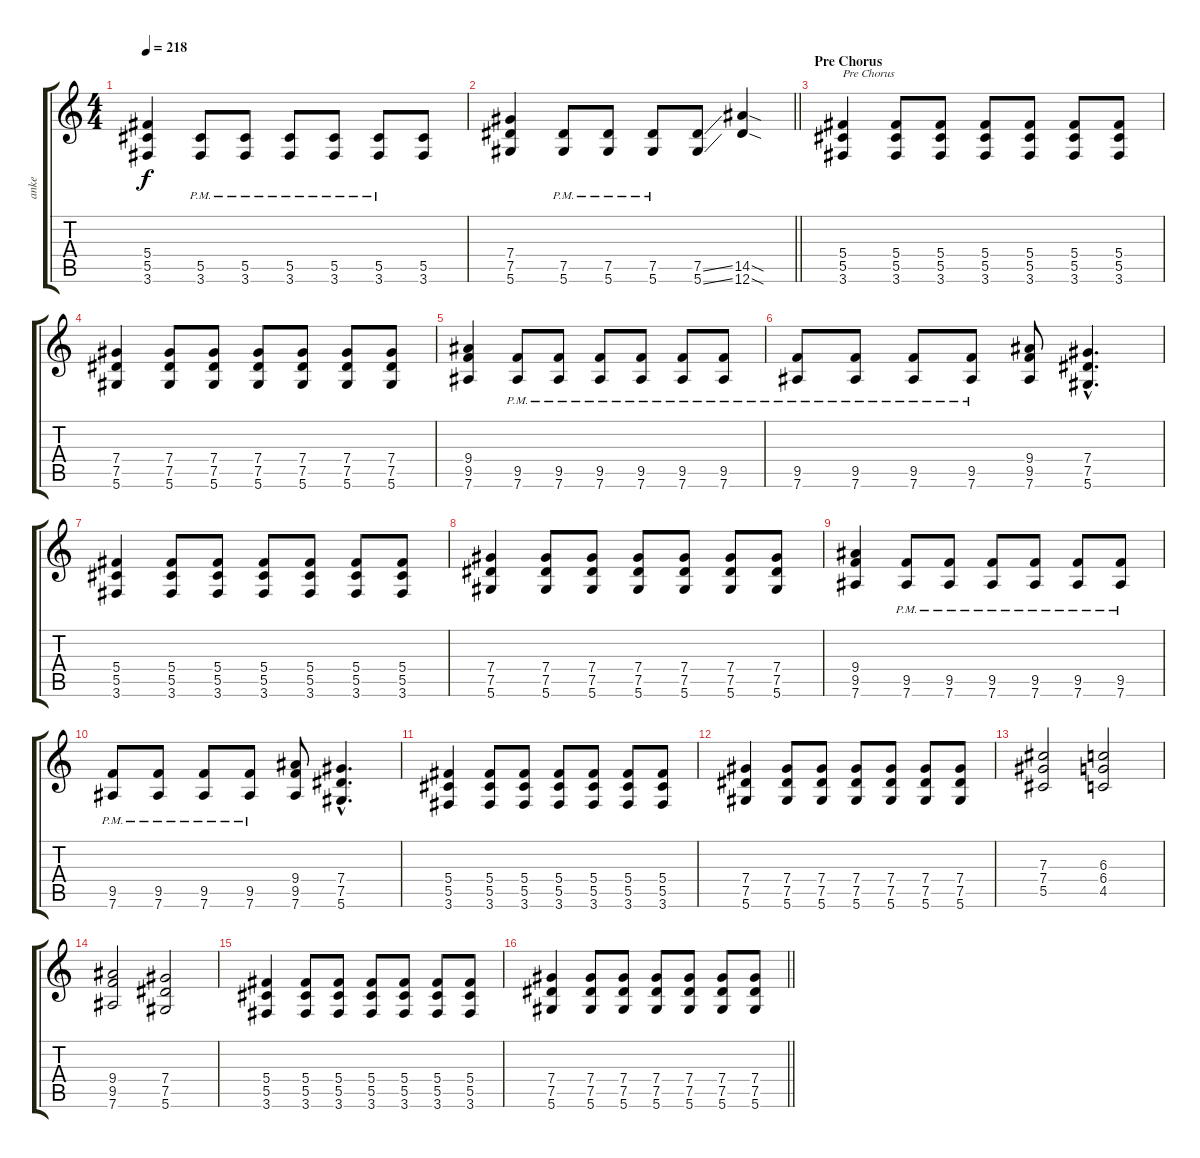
\track ("ankenstein" "anke") {instrument distortionguitar}
\staff {score tabs}
\tuning (Eb4 Bb3 Gb3 Db3 Ab2 Eb2) {hide}
\ts (4 4)
\tempo 218
\clef g2
\ks c
(5.4 5.5 3.6).4{dy f} (5.5{pm} 3.6{pm}).8 (5.5{pm} 3.6{pm}).8 (5.5{pm} 3.6{pm}).8 (5.5{pm} 3.6{pm}).8 (5.5{pm} 3.6{pm}).8 (5.5 3.6).8 |
\barLineRight lightlight
(7.4 7.5 5.6).4 (7.5{pm} 5.6{pm}).8 (7.5{pm} 5.6{pm}).8 (7.5{pm} 5.6{pm}).8 (7.5{ss} 5.6{ss}).8 (14.5{sod} 12.6{sod}).4 |
\section ("" "Pre Chorus")
(5.4 5.5 3.6).4{txt "Pre Chorus"} (5.4 5.5 3.6).8 (5.4 5.5 3.6).8 (5.4 5.5 3.6).8 (5.4 5.5 3.6).8 (5.4 5.5 3.6).8 (5.4 5.5 3.6).8 |
(7.4 7.5 5.6).4 (7.4 7.5 5.6).8 (7.4 7.5 5.6).8 (7.4 7.5 5.6).8 (7.4 7.5 5.6).8 (7.4 7.5 5.6).8 (7.4 7.5 5.6).8 |
(9.4 9.5 7.6).4 (9.5{pm} 7.6{pm}).8 (9.5{pm} 7.6{pm}).8 (9.5{pm} 7.6{pm}).8 (9.5{pm} 7.6{pm}).8 (9.5{pm} 7.6{pm}).8 (9.5{pm} 7.6{pm}).8 |
(9.5{pm} 7.6{pm}).8 (9.5{pm} 7.6{pm}).8 (9.5{pm} 7.6{pm}).8 (9.5{pm} 7.6{pm}).8 (9.4 9.5 7.6).8 (7.4{hac} 7.5{hac} 5.6{hac}).4{d} |
(5.4 5.5 3.6).4 (5.4 5.5 3.6).8 (5.4 5.5 3.6).8 (5.4 5.5 3.6).8 (5.4 5.5 3.6).8 (5.4 5.5 3.6).8 (5.4 5.5 3.6).8 |
(7.4 7.5 5.6).4 (7.4 7.5 5.6).8 (7.4 7.5 5.6).8 (7.4 7.5 5.6).8 (7.4 7.5 5.6).8 (7.4 7.5 5.6).8 (7.4 7.5 5.6).8 |
(9.4 9.5 7.6).4 (9.5{pm} 7.6{pm}).8 (9.5{pm} 7.6{pm}).8 (9.5{pm} 7.6{pm}).8 (9.5{pm} 7.6{pm}).8 (9.5{pm} 7.6{pm}).8 (9.5{pm} 7.6{pm}).8 |
(9.5{pm} 7.6{pm}).8 (9.5{pm} 7.6{pm}).8 (9.5{pm} 7.6{pm}).8 (9.5{pm} 7.6{pm}).8 (9.4 9.5 7.6).8 (7.4{hac} 7.5{hac} 5.6{hac}).4{d} |
(5.4 5.5 3.6).4 (5.4 5.5 3.6).8 (5.4 5.5 3.6).8 (5.4 5.5 3.6).8 (5.4 5.5 3.6).8 (5.4 5.5 3.6).8 (5.4 5.5 3.6).8 |
(7.4 7.5 5.6).4 (7.4 7.5 5.6).8 (7.4 7.5 5.6).8 (7.4 7.5 5.6).8 (7.4 7.5 5.6).8 (7.4 7.5 5.6).8 (7.4 7.5 5.6).8 |
(7.3 7.4 5.5).2 (6.3 6.4 4.5).2 |
(9.4 9.5 7.6).2 (7.4 7.5 5.6).2 |
(5.4 5.5 3.6).4 (5.4 5.5 3.6).8 (5.4 5.5 3.6).8 (5.4 5.5 3.6).8 (5.4 5.5 3.6).8 (5.4 5.5 3.6).8 (5.4 5.5 3.6).8 |
\barLineRight lightlight
(7.4 7.5 5.6).4 (7.4 7.5 5.6).8 (7.4 7.5 5.6).8 (7.4 7.5 5.6).8 (7.4 7.5 5.6).8 (7.4 7.5 5.6).8 (7.4 7.5 5.6).8
